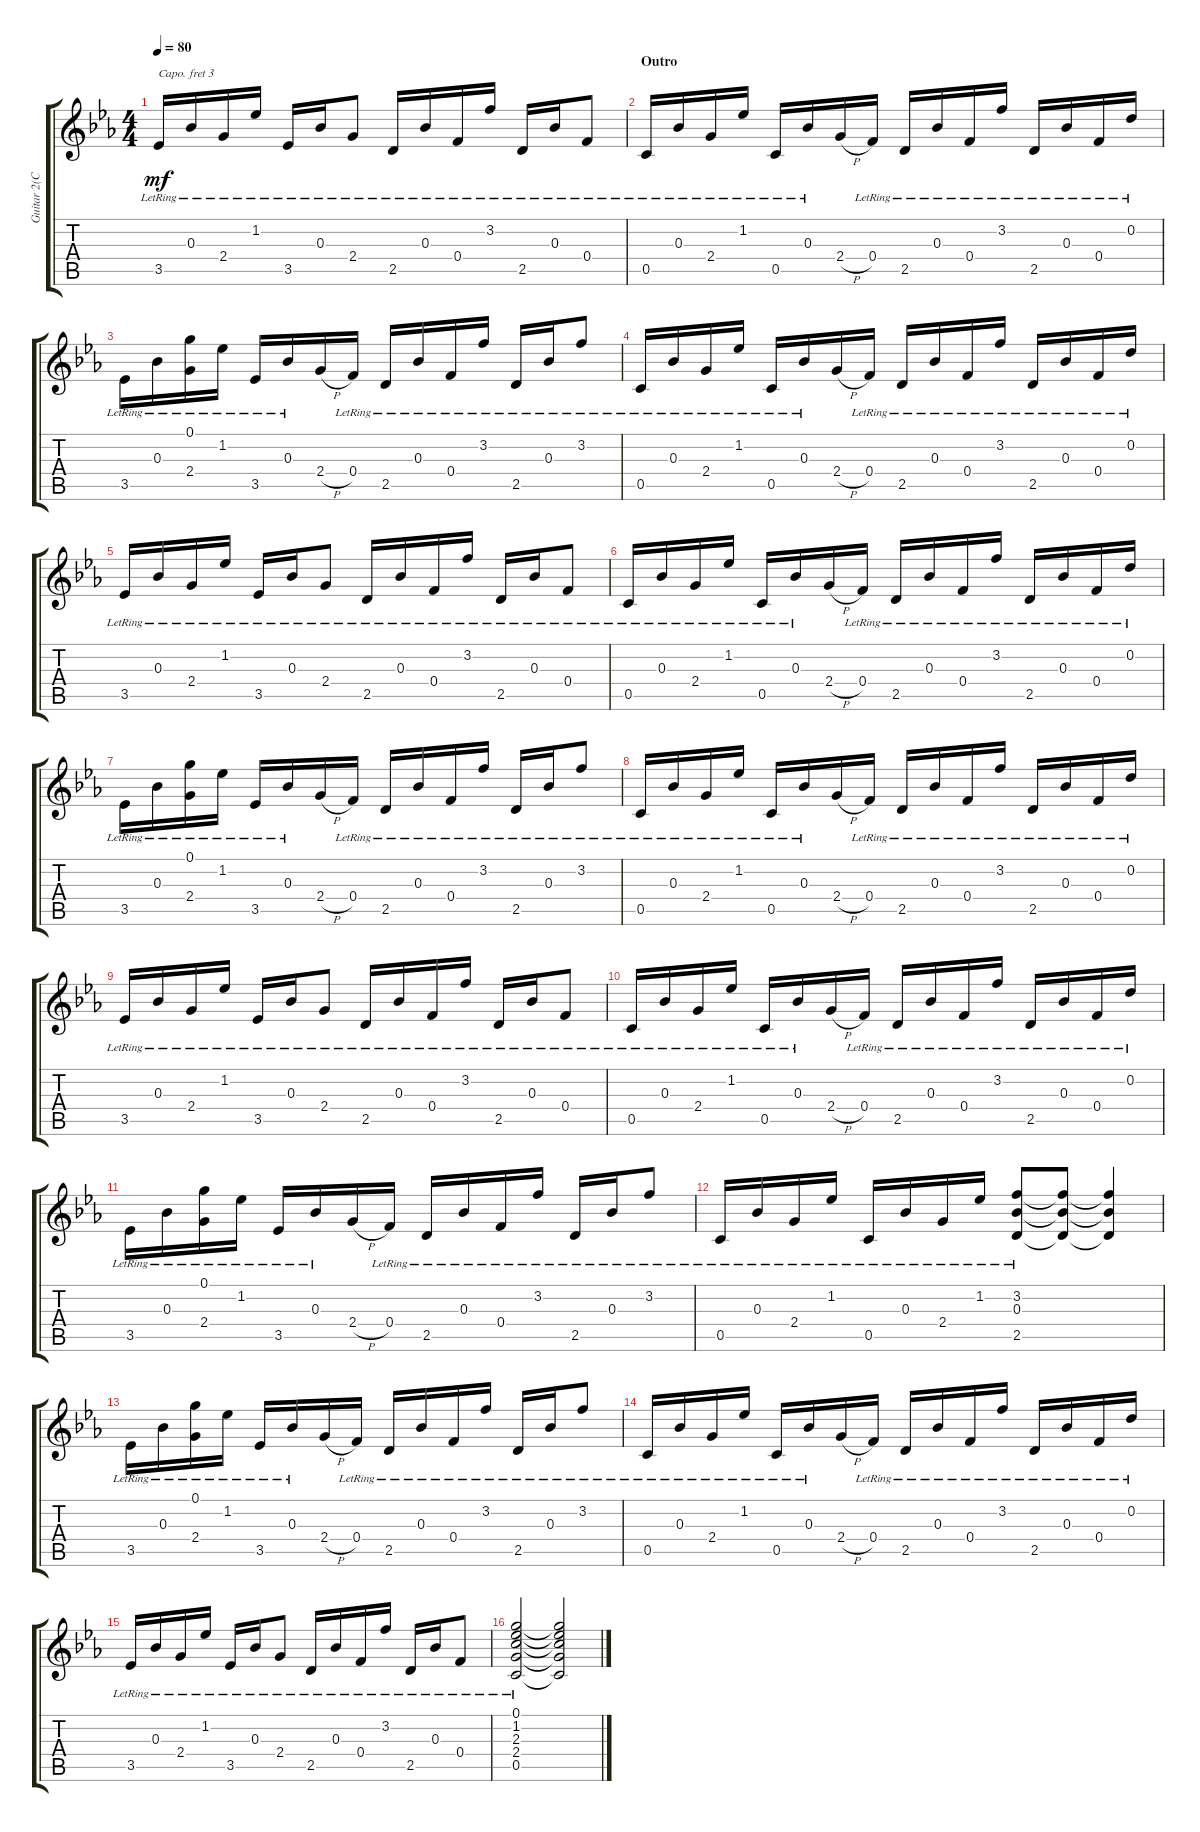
\track ("Guitar 2(Capo 3rd Fret)" "Guitar 2(C") {instrument acousticguitarsteel}
\staff {score tabs}
\capo 3
\tuning (E4 B3 G3 D3 A2 E2) {hide}
\ts (4 4)
\tempo 80
\clef g2
\ks eb
3.5{lr}.16{dy mf} 0.3{lr}.16 2.4{lr}.16 1.2{lr}.16 3.5{lr}.16 0.3{lr}.16 2.4{lr}.8 2.5{lr}.16 0.3{lr}.16 0.4{lr}.16 3.2{lr}.16 2.5{lr}.16 0.3{lr}.16 0.4{lr}.8 |
\section ("" "Outro")
0.5{lr}.16 0.3{lr}.16 2.4{lr}.16 1.2{lr}.16 0.5{lr}.16 0.3{lr}.16 2.4{h}.16 0.4{lr}.16 2.5{lr}.16 0.3{lr}.16 0.4{lr}.16 3.2{lr}.16 2.5{lr}.16 0.3{lr}.16 0.4{lr}.16 0.2{lr}.16 |
3.5{lr}.16 0.3{lr}.16 (0.1{lr} 2.4{lr}).16 1.2{lr}.16 3.5{lr}.16 0.3{lr}.16 2.4{h}.16 0.4{lr}.16 2.5{lr}.16 0.3{lr}.16 0.4{lr}.16 3.2{lr}.16 2.5{lr}.16 0.3{lr}.16 3.2{lr}.8 |
0.5{lr}.16 0.3{lr}.16 2.4{lr}.16 1.2{lr}.16 0.5{lr}.16 0.3{lr}.16 2.4{h}.16 0.4{lr}.16 2.5{lr}.16 0.3{lr}.16 0.4{lr}.16 3.2{lr}.16 2.5{lr}.16 0.3{lr}.16 0.4{lr}.16 0.2{lr}.16 |
3.5{lr}.16 0.3{lr}.16 2.4{lr}.16 1.2{lr}.16 3.5{lr}.16 0.3{lr}.16 2.4{lr}.8 2.5{lr}.16 0.3{lr}.16 0.4{lr}.16 3.2{lr}.16 2.5{lr}.16 0.3{lr}.16 0.4{lr}.8 |
0.5{lr}.16 0.3{lr}.16 2.4{lr}.16 1.2{lr}.16 0.5{lr}.16 0.3{lr}.16 2.4{h}.16 0.4{lr}.16 2.5{lr}.16 0.3{lr}.16 0.4{lr}.16 3.2{lr}.16 2.5{lr}.16 0.3{lr}.16 0.4{lr}.16 0.2{lr}.16 |
3.5{lr}.16 0.3{lr}.16 (0.1{lr} 2.4{lr}).16 1.2{lr}.16 3.5{lr}.16 0.3{lr}.16 2.4{h}.16 0.4{lr}.16 2.5{lr}.16 0.3{lr}.16 0.4{lr}.16 3.2{lr}.16 2.5{lr}.16 0.3{lr}.16 3.2{lr}.8 |
0.5{lr}.16 0.3{lr}.16 2.4{lr}.16 1.2{lr}.16 0.5{lr}.16 0.3{lr}.16 2.4{h}.16 0.4{lr}.16 2.5{lr}.16 0.3{lr}.16 0.4{lr}.16 3.2{lr}.16 2.5{lr}.16 0.3{lr}.16 0.4{lr}.16 0.2{lr}.16 |
3.5{lr}.16 0.3{lr}.16 2.4{lr}.16 1.2{lr}.16 3.5{lr}.16 0.3{lr}.16 2.4{lr}.8 2.5{lr}.16 0.3{lr}.16 0.4{lr}.16 3.2{lr}.16 2.5{lr}.16 0.3{lr}.16 0.4{lr}.8 |
0.5{lr}.16 0.3{lr}.16 2.4{lr}.16 1.2{lr}.16 0.5{lr}.16 0.3{lr}.16 2.4{h}.16 0.4{lr}.16 2.5{lr}.16 0.3{lr}.16 0.4{lr}.16 3.2{lr}.16 2.5{lr}.16 0.3{lr}.16 0.4{lr}.16 0.2{lr}.16 |
3.5{lr}.16 0.3{lr}.16 (0.1{lr} 2.4{lr}).16 1.2{lr}.16 3.5{lr}.16 0.3{lr}.16 2.4{h}.16 0.4{lr}.16 2.5{lr}.16 0.3{lr}.16 0.4{lr}.16 3.2{lr}.16 2.5{lr}.16 0.3{lr}.16 3.2{lr}.8 |
0.5{lr}.16 0.3{lr}.16 2.4{lr}.16 1.2{lr}.16 0.5{lr}.16 0.3{lr}.16 2.4{lr}.16 1.2{lr}.16 (3.2{lr} 0.3{lr} 2.5{lr}).8 (3.2{t} 0.3{t} 2.5{t}).8 (3.2{t} 0.3{t} 2.5{t}).4 |
3.5{lr}.16 0.3{lr}.16 (0.1{lr} 2.4{lr}).16 1.2{lr}.16 3.5{lr}.16 0.3{lr}.16 2.4{h}.16 0.4{lr}.16 2.5{lr}.16 0.3{lr}.16 0.4{lr}.16 3.2{lr}.16 2.5{lr}.16 0.3{lr}.16 3.2{lr}.8 |
0.5{lr}.16 0.3{lr}.16 2.4{lr}.16 1.2{lr}.16 0.5{lr}.16 0.3{lr}.16 2.4{h}.16 0.4{lr}.16 2.5{lr}.16 0.3{lr}.16 0.4{lr}.16 3.2{lr}.16 2.5{lr}.16 0.3{lr}.16 0.4{lr}.16 0.2{lr}.16 |
3.5{lr}.16 0.3{lr}.16 2.4{lr}.16 1.2{lr}.16 3.5{lr}.16 0.3{lr}.16 2.4{lr}.8 2.5{lr}.16 0.3{lr}.16 0.4{lr}.16 3.2{lr}.16 2.5{lr}.16 0.3{lr}.16 0.4{lr}.8 |
(0.1{lr} 1.2{lr} 2.3{lr} 2.4{lr} 0.5{lr}).2 (0.1{t} 1.2{t} 2.3{t} 2.4{t} 0.5{t}).2
